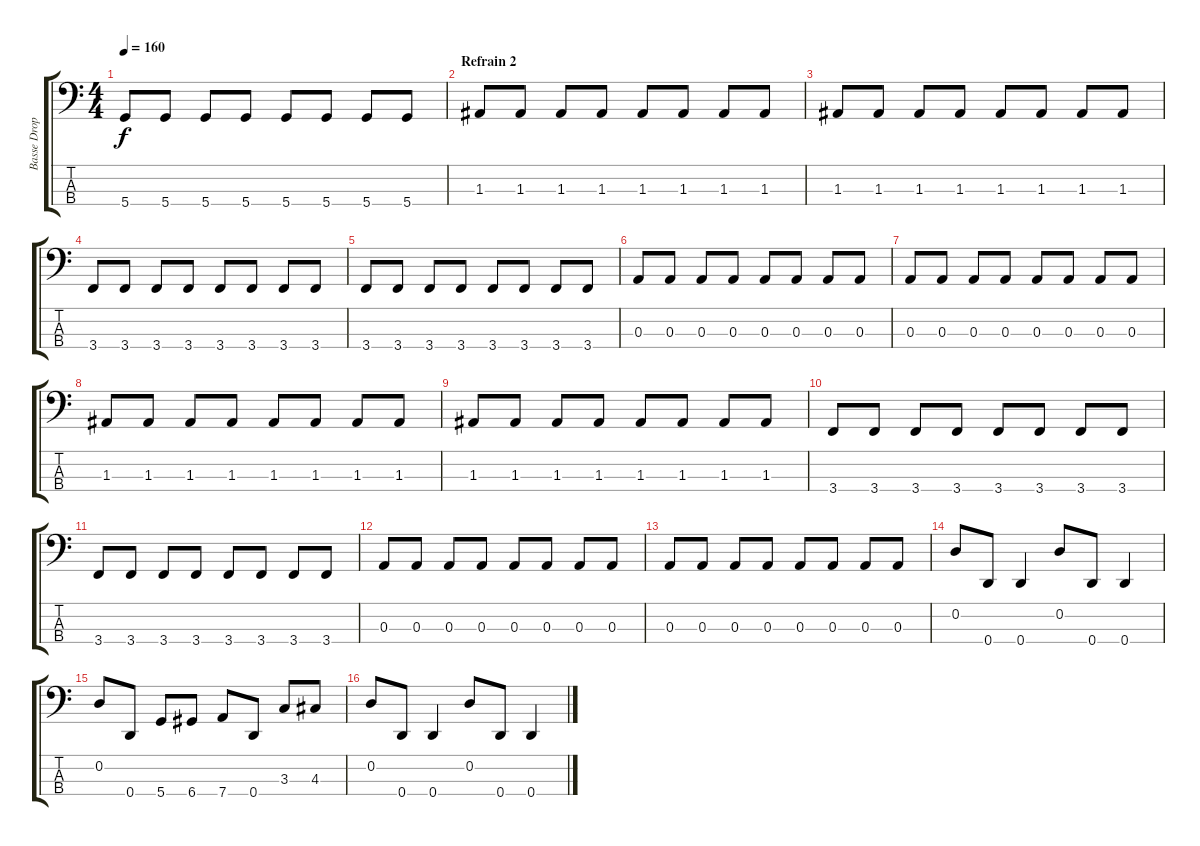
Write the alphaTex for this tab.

\track ("Basse Dropped D ( Chris )" "Basse Drop") {instrument electricbassfinger}
\staff {score tabs}
\tuning (G2 D2 A1 D1) {hide}
\ts (4 4)
\tempo 160
\clef f4
\ks c
5.4.8{dy f} 5.4.8 5.4.8 5.4.8 5.4.8 5.4.8 5.4.8 5.4.8 |
\section ("" "Refrain 2")
1.3.8 1.3.8 1.3.8 1.3.8 1.3.8 1.3.8 1.3.8 1.3.8 |
1.3.8 1.3.8 1.3.8 1.3.8 1.3.8 1.3.8 1.3.8 1.3.8 |
3.4.8 3.4.8 3.4.8 3.4.8 3.4.8 3.4.8 3.4.8 3.4.8 |
3.4.8 3.4.8 3.4.8 3.4.8 3.4.8 3.4.8 3.4.8 3.4.8 |
0.3.8 0.3.8 0.3.8 0.3.8 0.3.8 0.3.8 0.3.8 0.3.8 |
0.3.8 0.3.8 0.3.8 0.3.8 0.3.8 0.3.8 0.3.8 0.3.8 |
1.3.8 1.3.8 1.3.8 1.3.8 1.3.8 1.3.8 1.3.8 1.3.8 |
1.3.8 1.3.8 1.3.8 1.3.8 1.3.8 1.3.8 1.3.8 1.3.8 |
3.4.8 3.4.8 3.4.8 3.4.8 3.4.8 3.4.8 3.4.8 3.4.8 |
3.4.8 3.4.8 3.4.8 3.4.8 3.4.8 3.4.8 3.4.8 3.4.8 |
0.3.8 0.3.8 0.3.8 0.3.8 0.3.8 0.3.8 0.3.8 0.3.8 |
0.3.8 0.3.8 0.3.8 0.3.8 0.3.8 0.3.8 0.3.8 0.3.8 |
0.2.8 0.4.8 0.4.4 0.2.8 0.4.8 0.4.4 |
0.2.8 0.4.8 5.4.8 6.4.8 7.4.8 0.4.8 3.3.8 4.3.8 |
0.2.8 0.4.8 0.4.4 0.2.8 0.4.8 0.4.4
